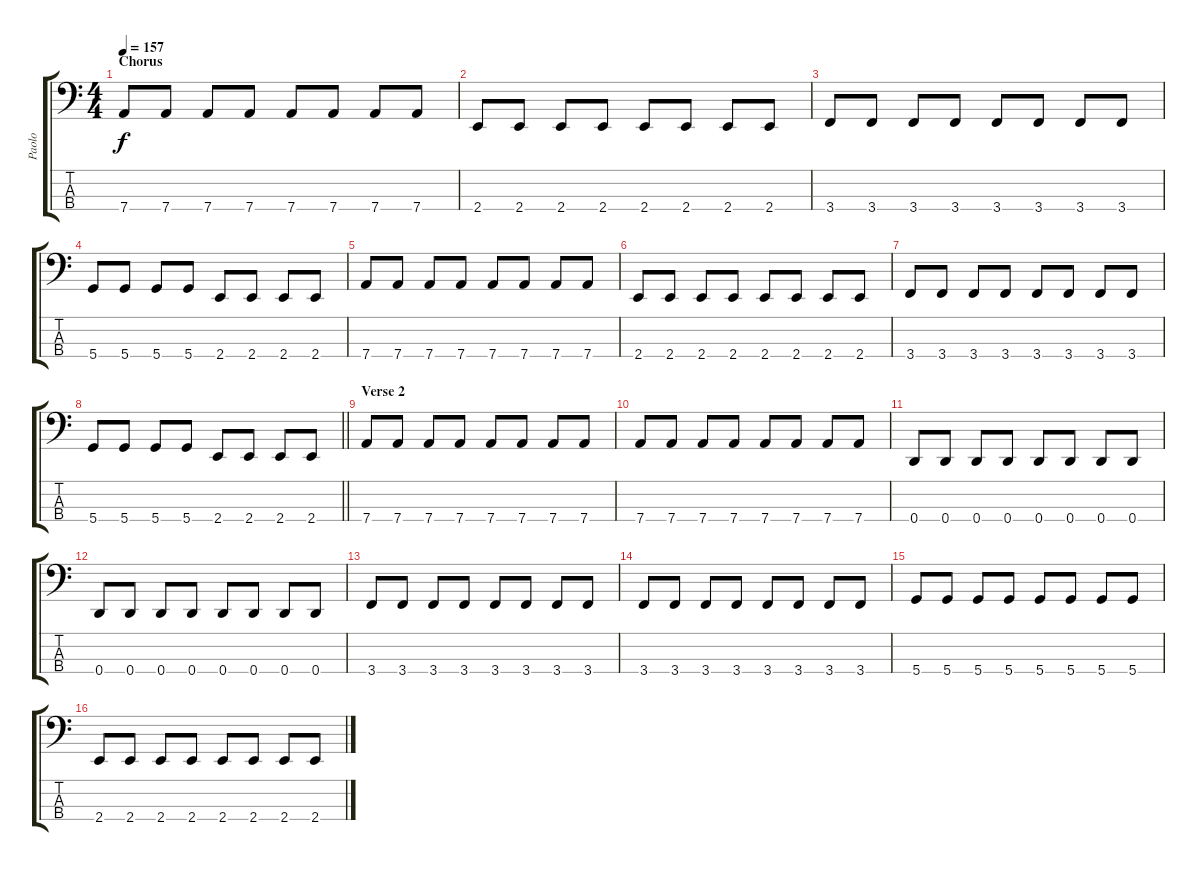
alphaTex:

\track ("Paolo" "Paolo") {instrument electricbasspick}
\staff {score tabs}
\tuning (G2 D2 A1 D1) {hide}
\ts (4 4)
\section ("" "Chorus")
\tempo 157
\clef f4
\ks c
7.4.8{dy f} 7.4.8 7.4.8 7.4.8 7.4.8 7.4.8 7.4.8 7.4.8 |
2.4.8 2.4.8 2.4.8 2.4.8 2.4.8 2.4.8 2.4.8 2.4.8 |
3.4.8 3.4.8 3.4.8 3.4.8 3.4.8 3.4.8 3.4.8 3.4.8 |
5.4.8 5.4.8 5.4.8 5.4.8 2.4.8 2.4.8 2.4.8 2.4.8 |
7.4.8 7.4.8 7.4.8 7.4.8 7.4.8 7.4.8 7.4.8 7.4.8 |
2.4.8 2.4.8 2.4.8 2.4.8 2.4.8 2.4.8 2.4.8 2.4.8 |
3.4.8 3.4.8 3.4.8 3.4.8 3.4.8 3.4.8 3.4.8 3.4.8 |
\barLineRight lightlight
5.4.8 5.4.8 5.4.8 5.4.8 2.4.8 2.4.8 2.4.8 2.4.8 |
\section ("" "Verse 2")
7.4.8 7.4.8 7.4.8 7.4.8 7.4.8 7.4.8 7.4.8 7.4.8 |
7.4.8 7.4.8 7.4.8 7.4.8 7.4.8 7.4.8 7.4.8 7.4.8 |
0.4.8 0.4.8 0.4.8 0.4.8 0.4.8 0.4.8 0.4.8 0.4.8 |
0.4.8 0.4.8 0.4.8 0.4.8 0.4.8 0.4.8 0.4.8 0.4.8 |
3.4.8 3.4.8 3.4.8 3.4.8 3.4.8 3.4.8 3.4.8 3.4.8 |
3.4.8 3.4.8 3.4.8 3.4.8 3.4.8 3.4.8 3.4.8 3.4.8 |
5.4.8 5.4.8 5.4.8 5.4.8 5.4.8 5.4.8 5.4.8 5.4.8 |
2.4.8 2.4.8 2.4.8 2.4.8 2.4.8 2.4.8 2.4.8 2.4.8
